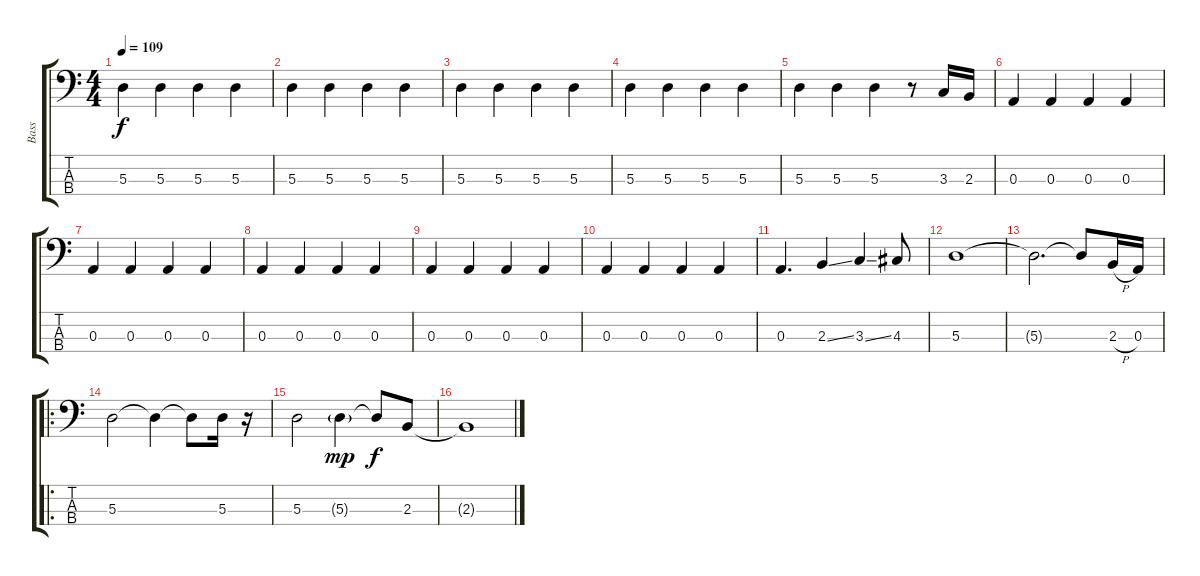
\track ("Bass" "Bass") {instrument electricbassfinger}
\staff {score tabs}
\tuning (G2 D2 A1 E1) {hide}
\ts (4 4)
\tempo 109
\clef f4
\ks c
5.3.4{dy f instrument electricbassfinger} 5.3.4 5.3.4 5.3.4 |
5.3.4 5.3.4 5.3.4 5.3.4 |
5.3.4 5.3.4 5.3.4 5.3.4 |
5.3.4 5.3.4 5.3.4 5.3.4 |
5.3.4 5.3.4 5.3.4 r.8 3.3.16 2.3.16 |
0.3.4 0.3.4 0.3.4 0.3.4 |
0.3.4 0.3.4 0.3.4 0.3.4 |
0.3.4 0.3.4 0.3.4 0.3.4 |
0.3.4 0.3.4 0.3.4 0.3.4 |
0.3.4 0.3.4 0.3.4 0.3.4 |
0.3.4{d} 2.3{ss}.4 3.3{ss}.4 4.3.8 |
5.3.1 |
5.3{t}.2{d} 5.3{t}.8 2.3{h}.16 0.3.16 |
\ro
5.3.2 5.3{t}.4 5.3{t}.8 5.3.16 r.16 |
5.3.2 5.3{g}.4{dy mp} 5.3{t}.8{dy f} 2.3.8 |
2.3{t}.1
